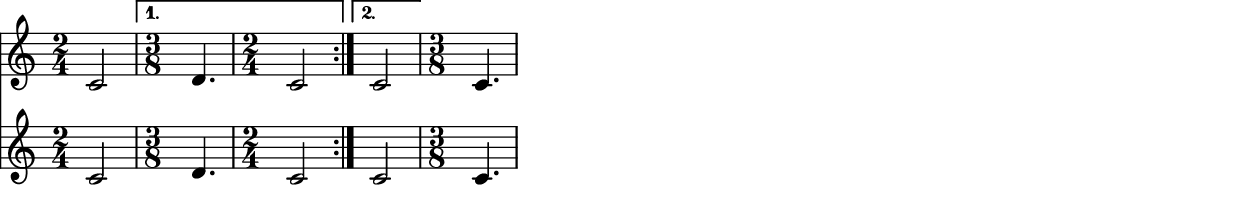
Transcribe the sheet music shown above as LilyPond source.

%% Generated by lilypond-book
%% Options: [exampleindent=10.16\mm,indent=0\mm,line-width=160\mm,paper-height=845.047\pt,paper-width=597.508\pt,papersize='(cons (* 597.508 pt) (* 845.047 pt)),quote]
\include "lilypond-book-preamble.ly"


% ****************************************************************
% Start cut-&-pastable-section
% ****************************************************************

#(ly:set-option 'eps-box-padding 3.000000)



\paper {
  #(set-paper-size '(cons (* 597.508 pt) (* 845.047 pt)))
  indent = 0\mm
  line-width = 160\mm
  % offset the left padding, also add 1mm as lilypond creates cropped
  % images with a little space on the right
  line-width = #(- line-width (* mm  3.000000) (* mm 1))
  line-width = 160\mm - 2.0 * 10.16\mm
  % offset the left padding, also add 1mm as lilypond creates cropped
  % images with a little space on the right
  line-width = #(- line-width (* mm  3.000000) (* mm 1))
}

\layout {
  
}




% ****************************************************************
% ly snippet:
% ****************************************************************
\sourcefileline 1600
music = {
  \repeat volta 2 {
    \time 2/4 c'2 |
    \alternative {
      \volta 1 {
        \time 3/8 d'4. |
        \time 2/4 c'2 | }
      \volta 2 {
        \once \omit Staff.TimeSignature
        \time 2/4 c'2 |
      }
    }
  }
  \time 3/8 c'4. |
}

<<
  \new Staff \music
  \new Staff \music
>>


% ****************************************************************
% end ly snippet
% ****************************************************************
